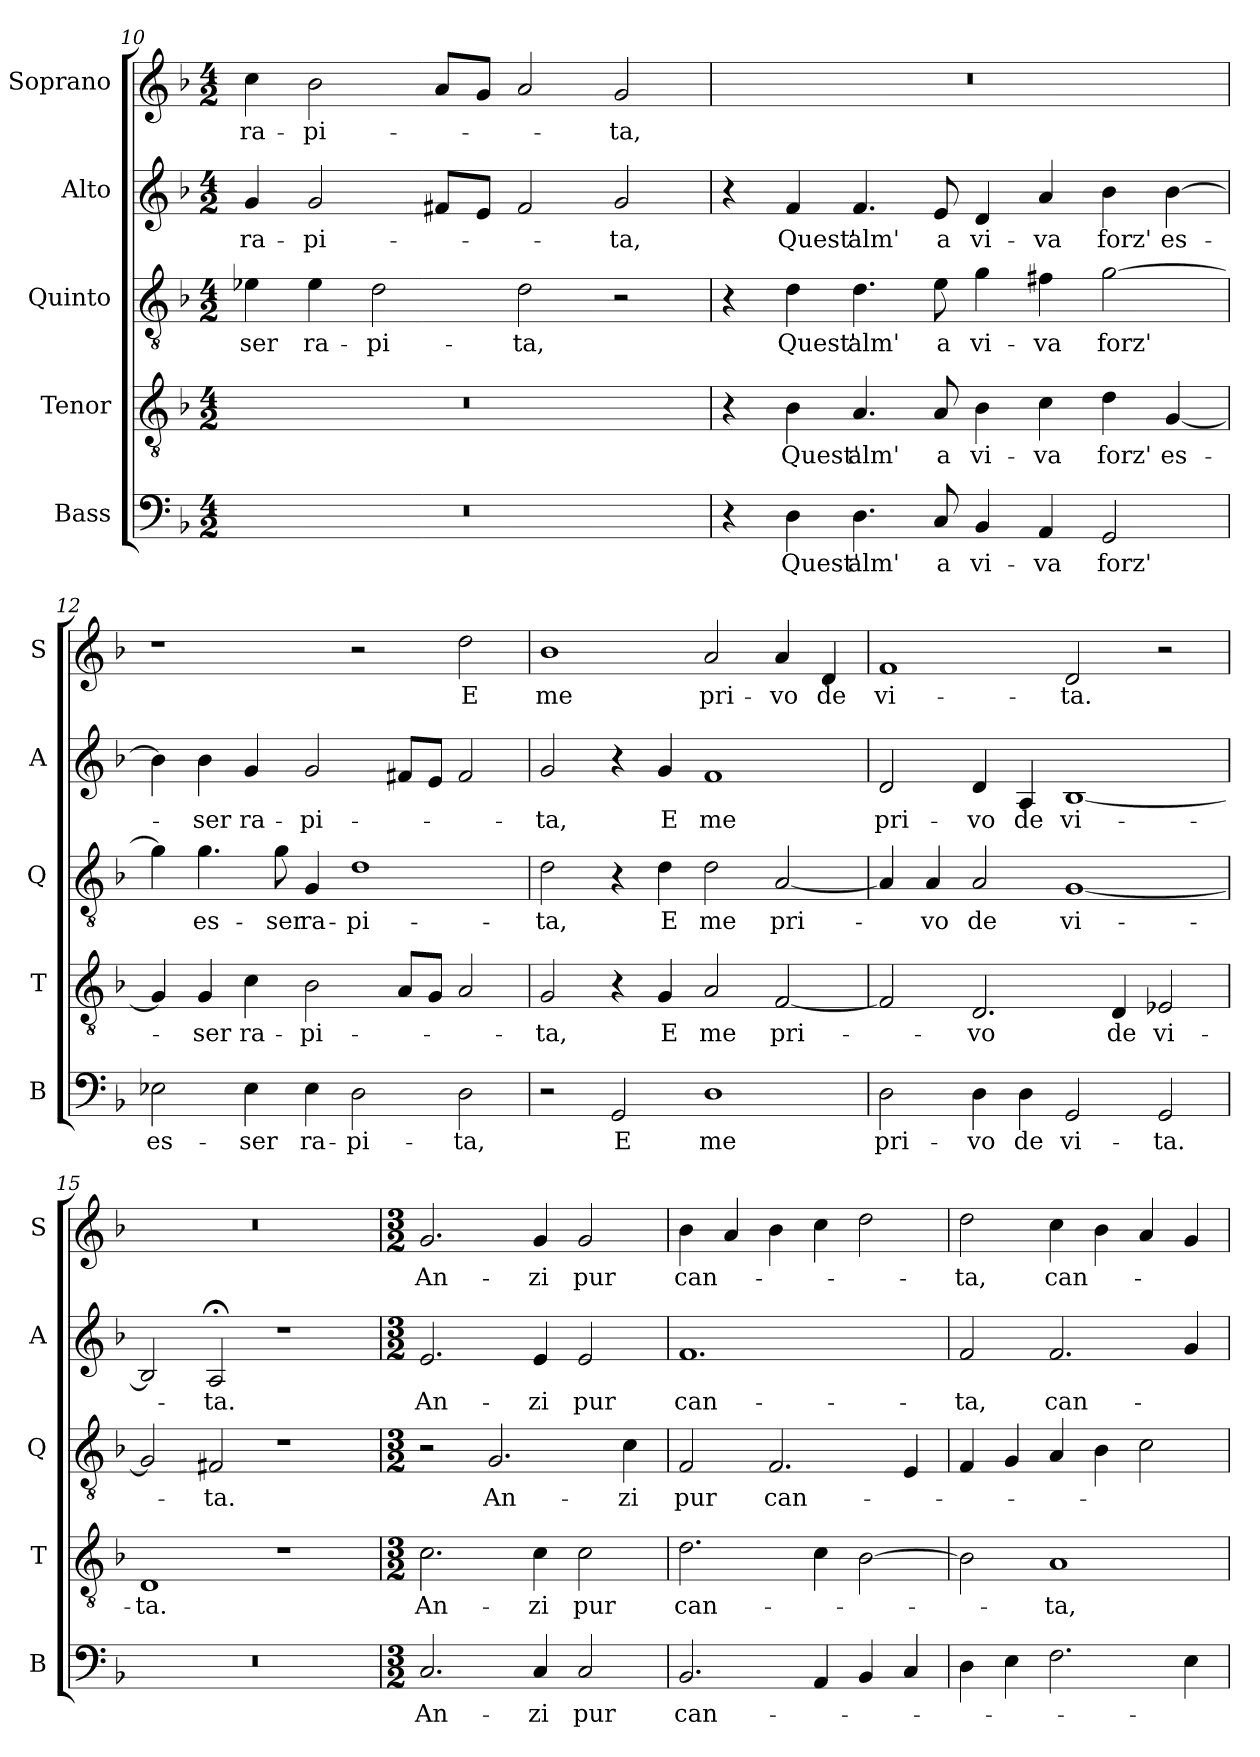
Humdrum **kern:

**kern	**text	**kern	**text	**kern	**text	**kern	**text	**kern	**text
*part5	*part5	*part4	*part4	*part3	*part3	*part2	*part2	*part1	*part1
*staff5	*staff5	*staff4	*staff4	*staff3	*staff3	*staff2	*staff2	*staff1	*staff1
*I"Bass	*	*I"Tenor	*	*I"Quinto	*	*I"Alto	*	*I"Soprano	*
*I'B	*	*I'T	*	*I'Q	*	*I'A	*	*I'S	*
*clefF4	*	*clefGv2	*	*clefGv2	*	*clefG2	*	*clefG2	*
*k[b-]	*	*k[b-]	*	*k[b-]	*	*k[b-]	*	*k[b-]	*
*F:	*	*F:	*	*F:	*	*F:	*	*F:	*
*M4/2	*	*M4/2	*	*M4/2	*	*M4/2	*	*M4/2	*
=10	=10	=10	=10	=10	=10	=10	=10	=10	=10
!	!	!	!	!	!LO:LY:b	!	!LO:LY:b	!	!LO:LY:b
0r	.	0r	.	4e-X\	-ser	4g/	ra-	4cc\	ra-
!	!	!	!	!	!LO:LY:b	!	!LO:LY:b	!	!LO:LY:b
.	.	.	.	4e-\	ra-	2g/	-pi-	2b-\	-pi-
!	!	!	!	!	!LO:LY:b	!	!	!	!
.	.	.	.	2d\	-pi-	.	.	.	.
.	.	.	.	.	.	8f#X/L	.	8a/L	.
.	.	.	.	.	.	8e/J	.	8g/J	.
!	!	!	!	!	!LO:LY:b	!	!	!	!
.	.	.	.	2d\	-ta,	2f#/	.	2a/	.
!	!	!	!	!	!	!	!LO:LY:b	!	!LO:LY:b
.	.	.	.	2r	.	2g/	-ta,	2g/	-ta,
!!LO:LB:g=z
=11	=11	=11	=11	=11	=11	=11	=11	=11	=11
4r	.	4r	.	4r	.	4r	.	0r	.
!	!LO:LY:b	!	!LO:LY:b	!	!LO:LY:b	!	!LO:LY:b	!	!
4D\	Quest'	4B-\	Quest'	4d\	Quest'	4f/	Quest'	.	.
!	!LO:LY:b	!	!LO:LY:b	!	!LO:LY:b	!	!LO:LY:b	!	!
4.D\	alm'	4.A/	alm'	4.d\	alm'	4.f/	alm'	.	.
!	!LO:LY:b	!	!LO:LY:b	!	!LO:LY:b	!	!LO:LY:b	!	!
8C/	a	8A/	a	8e\	a	8e/	a	.	.
!	!LO:LY:b	!	!LO:LY:b	!	!LO:LY:b	!	!LO:LY:b	!	!
4BB-/	vi-	4B-\	vi-	4g\	vi-	4d/	vi-	.	.
!	!LO:LY:b	!	!LO:LY:b	!	!LO:LY:b	!	!LO:LY:b	!	!
4AA/	-va	4c\	-va	4f#X\	-va	4a/	-va	.	.
!	!LO:LY:b	!	!LO:LY:b	!	!LO:LY:b	!	!LO:LY:b	!	!
2GG/	forz'	4d\	forz'	[2g\	forz'	4b-\	forz'	.	.
!	!	!	!LO:LY:b	!	!	!	!LO:LY:b	!	!
.	.	[4G/	es-	.	.	[4b-\	es-	.	.
=12	=12	=12	=12	=12	=12	=12	=12	=12	=12
!	!LO:LY:b	!	!	!	!	!	!	!	!
2E-X\	es-	4G/]	.	4g\]	.	4b-\]	.	1r	.
!	!	!	!LO:LY:b	!	!LO:LY:b	!	!LO:LY:b	!	!
.	.	4G/	-ser	4.g\	es-	4b-\	-ser	.	.
!	!LO:LY:b	!	!LO:LY:b	!	!	!	!LO:LY:b	!	!
4E-\	-ser	4c\	ra-	.	.	4g/	ra-	.	.
!	!	!	!	!	!LO:LY:b	!	!	!	!
.	.	.	.	8g\	-ser	.	.	.	.
!	!LO:LY:b	!	!LO:LY:b	!	!LO:LY:b	!	!LO:LY:b	!	!
4E-\	ra-	2B-\	-pi-	4G/	ra-	2g/	-pi-	.	.
!	!LO:LY:b	!	!	!	!LO:LY:b	!	!	!	!
2D\	-pi-	.	.	1d	-pi-	.	.	2r	.
.	.	8A/L	.	.	.	8f#X/L	.	.	.
.	.	8G/J	.	.	.	8e/J	.	.	.
!	!LO:LY:b	!	!	!	!	!	!	!	!LO:LY:b
2D\	-ta,	2A/	.	.	.	2f#/	.	2dd\	E
=13	=13	=13	=13	=13	=13	=13	=13	=13	=13
!	!	!	!LO:LY:b	!	!LO:LY:b	!	!LO:LY:b	!	!LO:LY:b
2r	.	2G/	-ta,	2d\	-ta,	2g/	-ta,	1b-	me
!	!LO:LY:b	!	!	!	!	!	!	!	!
2GG/	E	4r	.	4r	.	4r	.	.	.
!	!	!	!LO:LY:b	!	!LO:LY:b	!	!LO:LY:b	!	!
.	.	4G/	E	4d\	E	4g/	E	.	.
!	!LO:LY:b	!	!LO:LY:b	!	!LO:LY:b	!	!LO:LY:b	!	!LO:LY:b
1D	me	2A/	me	2d\	me	1f	me	2a/	pri-
!	!	!	!LO:LY:b	!	!LO:LY:b	!	!	!	!LO:LY:b
.	.	[2F/	pri-	[2A/	pri-	.	.	4a/	-vo
!	!	!	!	!	!	!	!	!	!LO:LY:b
.	.	.	.	.	.	.	.	4d/	de
!!LO:LB:g=z
=14	=14	=14	=14	=14	=14	=14	=14	=14	=14
!	!LO:LY:b	!	!	!	!	!	!LO:LY:b	!	!LO:LY:b
2D\	pri-	2F/]	.	4A/]	.	2d/	pri-	1f	vi-
!	!	!	!	!	!LO:LY:b	!	!	!	!
.	.	.	.	4A/	-vo	.	.	.	.
!	!LO:LY:b	!	!LO:LY:b	!	!LO:LY:b	!	!LO:LY:b	!	!
4D\	-vo	2.D/	-vo	2A/	de	4d/	-vo	.	.
!	!LO:LY:b	!	!	!	!	!	!LO:LY:b	!	!
4D\	de	.	.	.	.	4A/	de	.	.
!	!LO:LY:b	!	!	!	!LO:LY:b	!	!LO:LY:b	!	!LO:LY:b
2GG/	vi-	.	.	[1G	vi-	[1B-	vi-	2d/	-ta.
!	!	!	!LO:LY:b	!	!	!	!	!	!
.	.	4D/	de	.	.	.	.	.	.
!	!LO:LY:b	!	!LO:LY:b	!	!	!	!	!	!
2GG/	-ta.	2E-X/	vi-	.	.	.	.	2r	.
=15	=15	=15	=15	=15	=15	=15	=15	=15	=15
!	!	!	!LO:LY:b	!	!	!	!	!	!
0r	.	1D	-ta.	2G/]	.	2B-/]	.	0r	.
!	!	!	!	!	!LO:LY:b	!	!LO:LY:b	!	!
.	.	.	.	2F#X/	-ta.	2A;</	-ta.	.	.
.	.	1r	.	1r	.	1r	.	.	.
=16	=16	=16	=16	=16	=16	=16	=16	=16	=16
*M3/2	*	*M3/2	*	*M3/2	*	*M3/2	*	*M3/2	*
!	!LO:LY:b	!	!LO:LY:b	!	!	!	!LO:LY:b	!	!LO:LY:b
2.C/	An-	2.c\	An-	2r	.	2.e/	An-	2.g/	An-
!	!	!	!	!	!LO:LY:b	!	!	!	!
.	.	.	.	2.G/	An-	.	.	.	.
!	!LO:LY:b	!	!LO:LY:b	!	!	!	!LO:LY:b	!	!LO:LY:b
4C/	-zi	4c\	-zi	.	.	4e/	-zi	4g/	-zi
!	!LO:LY:b	!	!LO:LY:b	!	!	!	!LO:LY:b	!	!LO:LY:b
2C/	pur	2c\	pur	.	.	2e/	pur	2g/	pur
!	!	!	!	!	!LO:LY:b	!	!	!	!
.	.	.	.	4c\	-zi	.	.	.	.
=17	=17	=17	=17	=17	=17	=17	=17	=17	=17
!	!LO:LY:b	!	!LO:LY:b	!	!LO:LY:b	!	!LO:LY:b	!	!LO:LY:b
2.BB-/	can-	2.d\	can-	2F/	pur	1.f	can-	4b-\	can-
.	.	.	.	.	.	.	.	4a/	.
!	!	!	!	!	!LO:LY:b	!	!	!	!
.	.	.	.	2.F/	can-	.	.	4b-\	.
4AA/	.	4c\	.	.	.	.	.	4cc\	.
4BB-/	.	[2B-\	.	.	.	.	.	2dd\	.
4C/	.	.	.	4E/	.	.	.	.	.
!!LO:PB:g=z
=18	=18	=18	=18	=18	=18	=18	=18	=18	=18
!	!	!	!	!	!	!	!LO:LY:b	!	!LO:LY:b
4D\	.	2B-\]	.	4F/	.	2f/	-ta,	2dd\	-ta,
4E\	.	.	.	4G/	.	.	.	.	.
!	!	!	!LO:LY:b	!	!	!	!LO:LY:b	!	!LO:LY:b
2.F\	.	1A	-ta,	4A/	.	2.f/	can-	4cc\	can-
.	.	.	.	4B-\	.	.	.	4b-\	.
.	.	.	.	2c\	.	.	.	4a/	.
4E\	.	.	.	.	.	4g/	.	4g/	.
=	=	=	=	=	=	=	=	=	=
*-	*-	*-	*-	*-	*-	*-	*-	*-	*-
